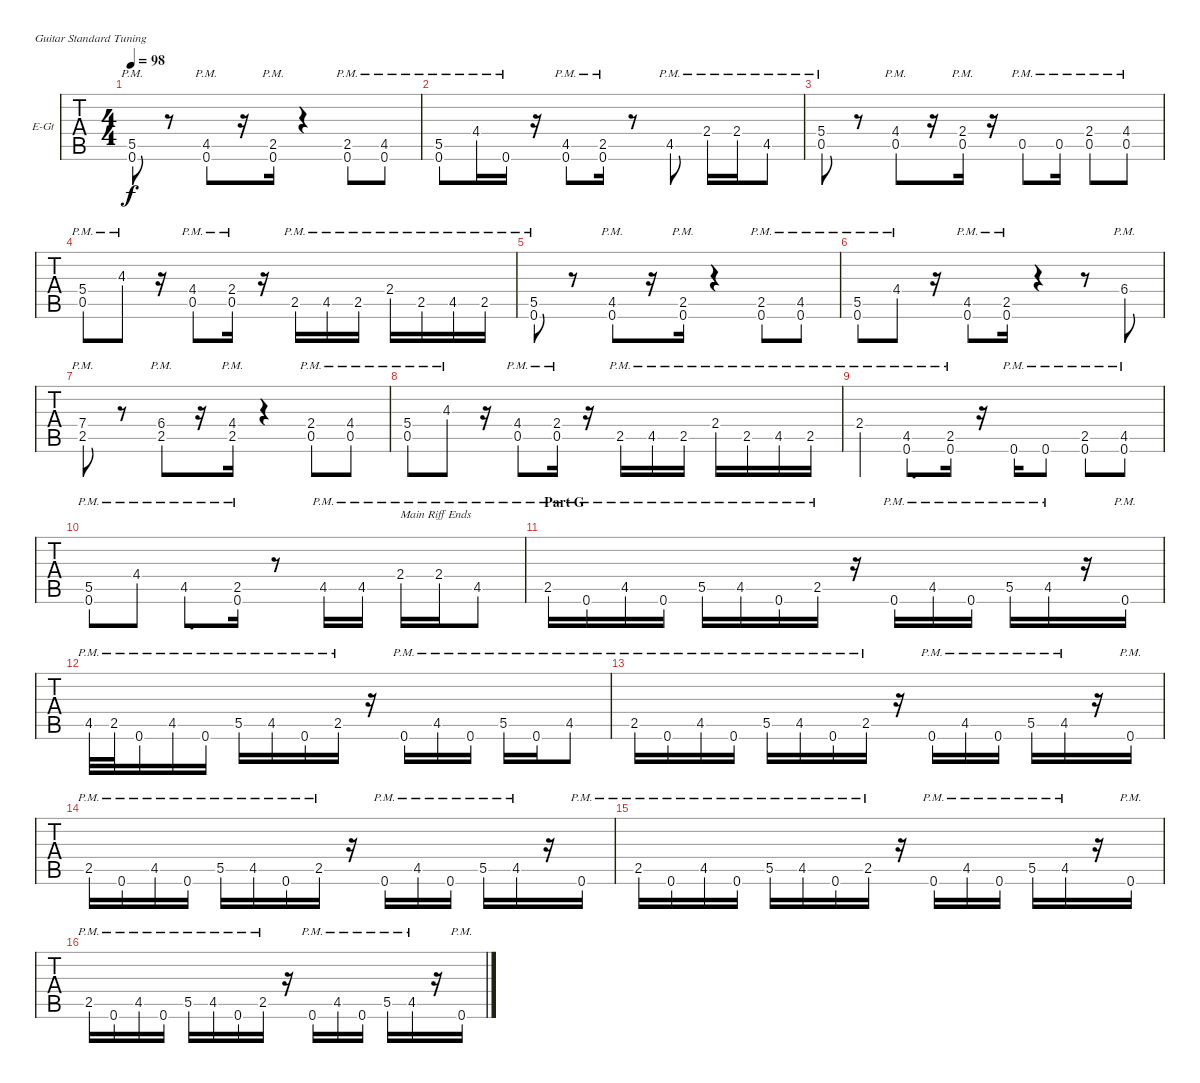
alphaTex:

\bracketExtendMode groupsimilarinstruments
\firstSystemTrackNameOrientation horizontal
\otherSystemsTrackNameOrientation horizontal
\track ("Rhytm Guitar" "E-Gt") {instrument overdrivenguitar}
\staff {tabs}
\tuning (E4 B3 G3 D3 A2 E2)
\ts (4 4)
\tempo 98
\clef g2
\ks a
(5.5{pm} 0.6{pm}).8{dy f} r.8 (4.5{pm} 0.6{pm}).8 r.16 (2.5{pm} 0.6{pm}).16 r.4 (2.5{pm} 0.6{pm}).8 (4.5{pm} 0.6{pm}).8 |
(5.5{pm} 0.6{pm}).8 4.4{pm}.16 0.6{pm}.16 r.16 (4.5{pm} 0.6{pm}).8 (2.5{pm} 0.6{pm}).16 r.8 4.5{pm}.8 2.4{pm}.16 2.4{pm}.16 4.5{pm}.8 |
(5.4{pm} 0.5{pm}).8 r.8 (4.4{pm} 0.5{pm}).8 r.16 (2.4{pm} 0.5{pm}).16 r.16 0.5{pm}.8 0.5{pm}.16 (2.4{pm} 0.5{pm}).8 (4.4{pm} 0.5{pm}).8 |
(5.4{pm} 0.5{pm}).8 4.3{pm}.8 r.16 (4.4{pm} 0.5{pm}).8 (2.4{pm} 0.5{pm}).16 r.16 2.5{pm}.16 4.5{pm}.16 2.5{pm}.16 2.4{pm}.16 2.5{pm}.16 4.5{pm}.16 2.5{pm}.16 |
(5.5{pm} 0.6{pm}).8 r.8 (4.5{pm} 0.6{pm}).8 r.16 (2.5{pm} 0.6{pm}).16 r.4 (2.5{pm} 0.6{pm}).8 (4.5{pm} 0.6{pm}).8 |
(5.5{pm} 0.6{pm}).8 4.4{pm}.8 r.16 (4.5{pm} 0.6{pm}).8 (2.5{pm} 0.6{pm}).16 r.4 r.8 6.4{pm}.8 |
(7.4{pm} 2.5{pm}).8 r.8 (6.4{pm} 2.5{pm}).8 r.16 (4.4{pm} 2.5{pm}).16 r.4 (2.4{pm} 0.5{pm}).8 (4.4{pm} 0.5{pm}).8 |
(5.4{pm} 0.5{pm}).8 4.3{pm}.8 r.16 (4.4{pm} 0.5{pm}).8 (2.4{pm} 0.5{pm}).16 r.16 2.5{pm}.16 4.5{pm}.16 2.5{pm}.16 2.4{pm}.16 2.5{pm}.16 4.5{pm}.16 2.5{pm}.16 |
2.4{pm}.4 (4.5{pm} 0.6{pm}).8{d} (2.5{pm} 0.6{pm}).16 r.16 0.6{pm}.16 0.6{pm}.8 (2.5{pm} 0.6{pm}).8 (4.5{pm} 0.6{pm}).8 |
(5.5{pm} 0.6{pm}).8 4.4{pm}.8 4.5{pm}.8{d} (2.5{pm} 0.6{pm}).16 r.8 4.5{pm}.16 4.5{pm}.16 2.4{pm}.16{txt "Main Riff Ends"} 2.4{pm}.16 4.5{pm}.8 |
\section ("" "Part G")
2.5{pm}.16 0.6{pm}.16 4.5{pm}.16 0.6{pm}.16 5.5{pm}.16 4.5{pm}.16 0.6{pm}.16 2.5{pm}.16 r.16 0.6{pm}.16 4.5{pm}.16 0.6{pm}.16 5.5{pm}.16 4.5{pm}.16 r.16 0.6{pm}.16 |
4.5{pm}.32 2.5{pm}.32 0.6{pm}.16 4.5{pm}.16 0.6{pm}.16 5.5{pm}.16 4.5{pm}.16 0.6{pm}.16 2.5{pm}.16 r.16 0.6{pm}.16 4.5{pm}.16 0.6{pm}.16 5.5{pm}.16 0.6{pm}.16 4.5{pm}.8 |
2.5{pm}.16 0.6{pm}.16 4.5{pm}.16 0.6{pm}.16 5.5{pm}.16 4.5{pm}.16 0.6{pm}.16 2.5{pm}.16 r.16 0.6{pm}.16 4.5{pm}.16 0.6{pm}.16 5.5{pm}.16 4.5{pm}.16 r.16 0.6{pm}.16 |
2.5{pm}.16 0.6{pm}.16 4.5{pm}.16 0.6{pm}.16 5.5{pm}.16 4.5{pm}.16 0.6{pm}.16 2.5{pm}.16 r.16 0.6{pm}.16 4.5{pm}.16 0.6{pm}.16 5.5{pm}.16 4.5{pm}.16 r.16 0.6{pm}.16 |
2.5{pm}.16 0.6{pm}.16 4.5{pm}.16 0.6{pm}.16 5.5{pm}.16 4.5{pm}.16 0.6{pm}.16 2.5{pm}.16 r.16 0.6{pm}.16 4.5{pm}.16 0.6{pm}.16 5.5{pm}.16 4.5{pm}.16 r.16 0.6{pm}.16 |
2.5{pm}.16 0.6{pm}.16 4.5{pm}.16 0.6{pm}.16 5.5{pm}.16 4.5{pm}.16 0.6{pm}.16 2.5{pm}.16 r.16 0.6{pm}.16 4.5{pm}.16 0.6{pm}.16 5.5{pm}.16 4.5{pm}.16 r.16 0.6{pm}.16
